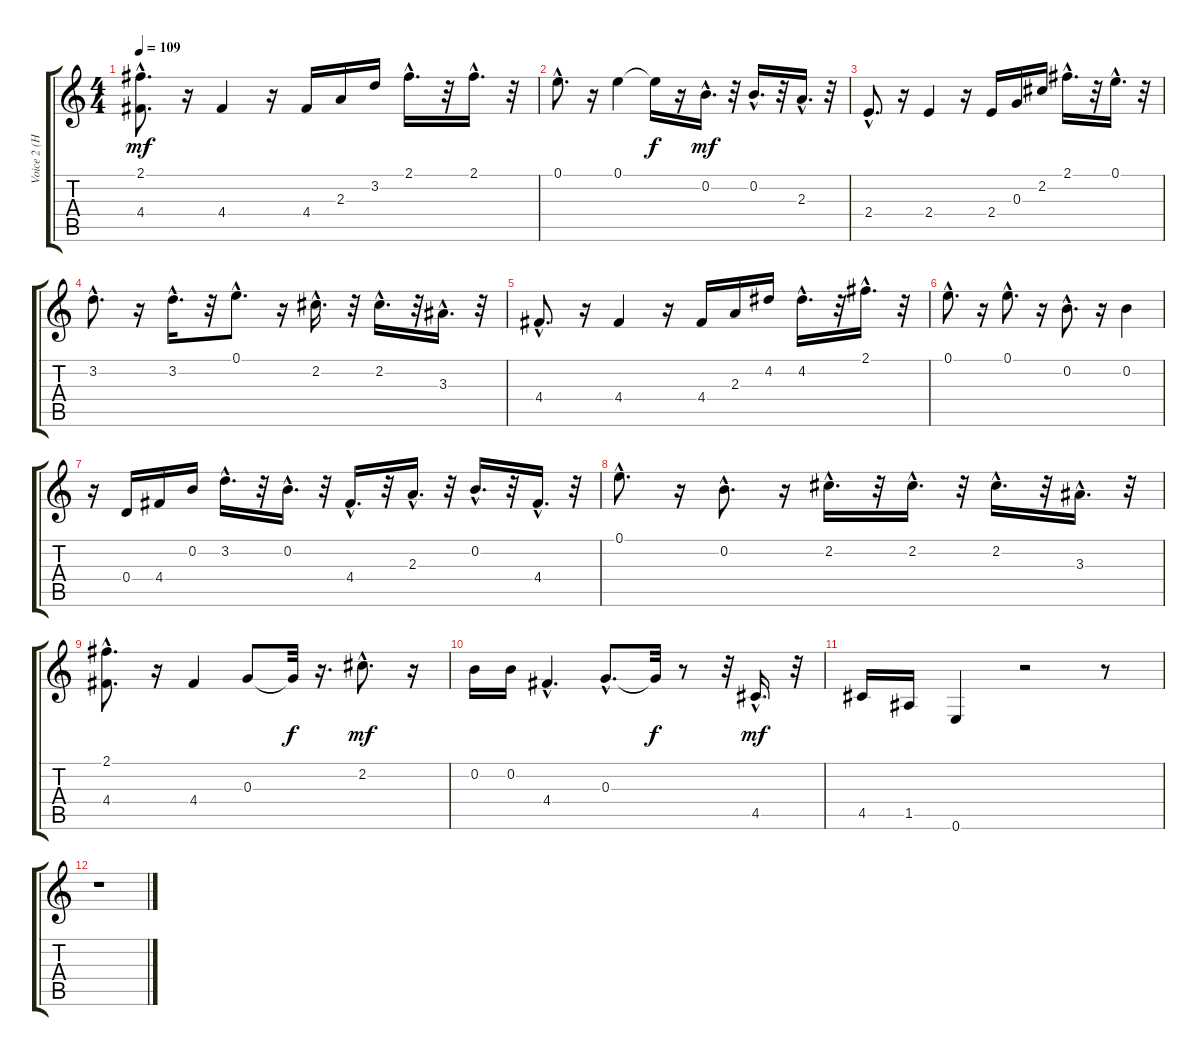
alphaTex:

\track ("Voice 2 (Harmony) " "Voice 2 (H") {instrument electricguitarjazz}
\staff {score tabs}
\tuning (E4 B3 G3 D3 A2 E2) {hide}
\ts (4 4)
\tempo 109
\clef g2
\ks c
(2.1{hac} 4.4{hac}).8{d dy mf} r.16 4.4.4 r.16 4.4.16 2.3.16 3.2.16 2.1{hac}.16{d} r.32 2.1{hac}.16{d} r.32 |
0.1{hac}.8{d} r.16 0.1.4 0.1{t}.16{dy f} r.16 0.2{hac}.16{d dy mf} r.32 0.2{hac}.16{d} r.32 2.3{hac}.16{d} r.32 |
2.4{hac}.8{d} r.16 2.4.4 r.16 2.4.16 0.3.16 2.2.16 2.1{hac}.16{d} r.32 0.1{hac}.16{d} r.32 |
3.2{hac}.8{d} r.16 3.2{hac}.16{d} r.32 0.1{hac}.8{d} r.16 2.2{hac}.16{d} r.32 2.2{hac}.16{d} r.32 3.3{hac}.16{d} r.32 |
4.4{hac}.8{d} r.16 4.4.4 r.16 4.4.16 2.3.16 4.2.16 4.2{hac}.16{d} r.32 2.1{hac}.16{d} r.32 |
0.1{hac}.8{d} r.16 0.1{hac}.8{d} r.16 0.2{hac}.8{d} r.16 0.2.4 |
r.16 0.4.16 4.4.16 0.2.16 3.2{hac}.16{d} r.32 0.2{hac}.16{d} r.32 4.4{hac}.16{d} r.32 2.3{hac}.16{d} r.32 0.2{hac}.16{d} r.32 4.4{hac}.16{d} r.32 |
0.1{hac}.8{d} r.16 0.2{hac}.8{d} r.16 2.2{hac}.16{d} r.32 2.2{hac}.16{d} r.32 2.2{hac}.16{d} r.32 3.3{hac}.16{d} r.32 |
(2.1{hac} 4.4{hac}).8{d} r.16 4.4.4 0.3.8 0.3{t}.32{dy f} r.16{d} 2.2{hac}.8{d dy mf} r.16 |
0.2.16 0.2.16 4.4{hac}.4{d} 0.3{hac}.8{d} 0.3{t}.32{dy f} r.8 r.32 4.5{hac}.16{d dy mf} r.32 |
4.5.16 1.5.16 0.6.4 r.2 r.8 |
r.1
